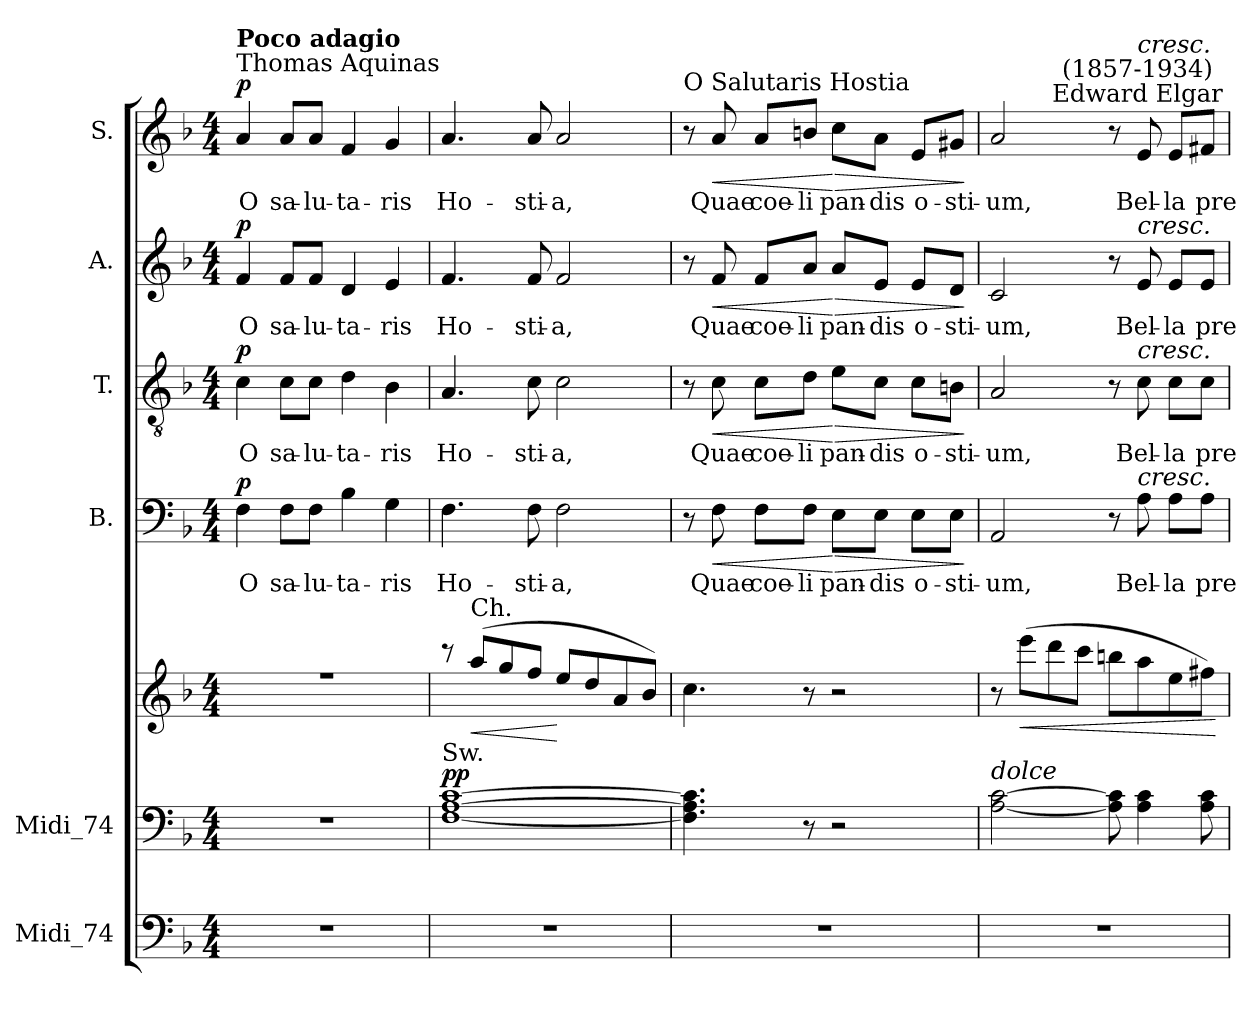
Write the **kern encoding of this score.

**kern	**kern	**kern	**dynam	**kern	**text	**dynam	**kern	**text	**dynam	**kern	**text	**dynam	**kern	**text	**dynam
*part6	*part5	*part5	*part5	*part4	*part4	*part4	*part3	*part3	*part3	*part2	*part2	*part2	*part1	*part1	*part1
*staff7	*staff6	*staff5	*staff5/6	*staff4	*staff4	*staff4	*staff3	*staff3	*staff3	*staff2	*staff2	*staff2	*staff1	*staff1	*staff1
*I"Midi_74	*I"Midi_74	*	*	*I"B.	*	*	*I"T.	*	*	*I"A.	*	*	*I"S.	*	*
*clefF4	*clefF4	*clefG2	*	*clefF4	*	*	*clefGv2	*	*	*clefG2	*	*	*clefG2	*	*
*k[b-]	*k[b-]	*k[b-]	*	*k[b-]	*	*	*k[b-]	*	*	*k[b-]	*	*	*k[b-]	*	*
*F:	*F:	*F:	*	*F:	*	*	*F:	*	*	*F:	*	*	*F:	*	*
*M4/4	*M4/4	*M4/4	*	*M4/4	*	*	*M4/4	*	*	*M4/4	*	*	*M4/4	*	*
*MM60	*MM60	*MM60	*	*MM60	*	*	*MM60	*	*	*MM60	*	*	*MM60	*	*
=1	=1	=1	=1	=1	=1	=1	=1	=1	=1	=1	=1	=1	=1	=1	=1
*	*	*^	*	*	*	*	*	*	*	*	*	*	*	*	*
!	!	!	!	!	!	!	!	!	!	!	!	!	!	!LO:TX:a:t=Thomas Aquinas	!	!
!	!	!	!	!	!	!	!	!	!	!	!	!	!	!LO:TX:a:B:t=Poco adagio	!	!
!	!	!	!	!	!	!LO:LY:b	!LO:DY:a	!	!LO:LY:b	!LO:DY:a	!	!LO:LY:b	!LO:DY:a	!	!LO:LY:b	!LO:DY:a
1r	1r	1r	1ryy	.	4F	O	p	4c	O	p	4f	O	p	4a	O	p
!	!	!	!	!	!	!LO:LY:b	!	!	!LO:LY:b	!	!	!LO:LY:b	!	!	!LO:LY:b	!
.	.	.	.	.	8FL	sa-	.	8cL	sa-	.	8fL	sa-	.	8aL	sa-	.
!	!	!	!	!	!	!LO:LY:b	!	!	!LO:LY:b	!	!	!LO:LY:b	!	!	!LO:LY:b	!
.	.	.	.	.	8FJ	-lu-	.	8cJ	-lu-	.	8fJ	-lu-	.	8aJ	-lu-	.
!	!	!	!	!	!	!LO:LY:b	!	!	!LO:LY:b	!	!	!LO:LY:b	!	!	!LO:LY:b	!
.	.	.	.	.	4B-	-ta-	.	4d	-ta-	.	4d	-ta-	.	4f	-ta-	.
!	!	!	!	!	!	!LO:LY:b	!	!	!LO:LY:b	!	!	!LO:LY:b	!	!	!LO:LY:b	!
.	.	.	.	.	4G	-ris	.	4B-	-ris	.	4e	-ris	.	4g	-ris	.
=2	=2	=2	=2	=2	=2	=2	=2	=2	=2	=2	=2	=2	=2	=2	=2	=2
!	!LO:TX:a:t=Sw.	!	!	!	!	!	!	!	!	!	!	!	!	!	!	!
!	!	!	!	!LO:DY:a=2	!	!LO:LY:b	!	!	!LO:LY:b	!	!	!LO:LY:b	!	!	!LO:LY:b	!
1r	[1F [1A [1c	8r	1ryy	pp	4.F	Ho-	.	4.A	Ho-	.	4.f	Ho-	.	4.a	Ho-	.
!	!	!LO:TX:a:t=Ch.	!	!	!	!	!	!	!	!	!	!	!	!	!	!
!	!	!	!	!LO:HP:b	!	!	!	!	!	!	!	!	!	!	!	!
.	.	(>8aaL	.	<	.	.	.	.	.	.	.	.	.	.	.	.
.	.	8gg	.	.	.	.	.	.	.	.	.	.	.	.	.	.
!	!	!	!	!	!	!LO:LY:b	!	!	!LO:LY:b	!	!	!LO:LY:b	!	!	!LO:LY:b	!
.	.	8ffJ	.	.	8F	-sti-	.	8c	-sti-	.	8f	-sti-	.	8a	-sti-	.
!	!	!	!	!	!	!LO:LY:b	!	!	!LO:LY:b	!	!	!LO:LY:b	!	!	!LO:LY:b	!
.	.	8eeL	.	[	2F	-a,	.	2c	-a,	.	2f	-a,	.	2a	-a,	.
.	.	8dd	.	.	.	.	.	.	.	.	.	.	.	.	.	.
.	.	8a	.	.	.	.	.	.	.	.	.	.	.	.	.	.
.	.	8b-J)	.	.	.	.	.	.	.	.	.	.	.	.	.	.
=3	=3	=3	=3	=3	=3	=3	=3	=3	=3	=3	=3	=3	=3	=3	=3	=3
!	!	!	!	!	!	!	!	!	!	!	!	!	!	!LO:TX:a:t=O Salutaris Hostia	!	!
1r	4.F] 4.A] 4.c]	4.cc	1ryy	.	8r	.	.	8r	.	.	8r	.	.	8r	.	.
!	!	!	!	!	!	!LO:LY:b	!LO:HP:b	!	!LO:LY:b	!LO:HP:b	!	!LO:LY:b	!LO:HP:b	!	!LO:LY:b	!LO:HP:b
.	.	.	.	.	8F	Quae	<	8c	Quae	<	8f	Quae	<	8a	Quae	<
!	!	!	!	!	!	!LO:LY:b	!	!	!LO:LY:b	!	!	!LO:LY:b	!	!	!LO:LY:b	!
.	.	.	.	.	8FL	coe-	.	8cL	coe-	.	8fL	coe-	.	8aL	coe-	.
!	!	!	!	!	!	!LO:LY:b	!	!	!LO:LY:b	!	!	!LO:LY:b	!	!	!LO:LY:b	!
.	8r	8r	.	.	8FJ	-li	.	8dJ	-li	.	8aJ	-li	.	8bnJ	-li	.
!	!	!	!	!	!	!LO:LY:b	!LO:HP:n=1:b	!	!LO:LY:b	!LO:HP:n=1:b	!	!LO:LY:b	!LO:HP:n=1:b	!	!LO:LY:b	!LO:HP:n=1:b
.	2r	2r	.	.	8EL	pan-	[ >	8eL	pan-	[ >	8aL	pan-	[ >	8ccL	pan-	[ >
!	!	!	!	!	!	!LO:LY:b	!	!	!LO:LY:b	!	!	!LO:LY:b	!	!	!LO:LY:b	!
.	.	.	.	.	8EJ	-dis	.	8cJ	-dis	.	8eJ	-dis	.	8aJ	-dis	.
!	!	!	!	!	!	!LO:LY:b	!	!	!LO:LY:b	!	!	!LO:LY:b	!	!	!LO:LY:b	!
.	.	.	.	.	8EL	o-	.	8cL	o-	.	8eL	o-	.	8eL	o-	.
!	!	!	!	!	!	!LO:LY:b	!	!	!LO:LY:b	!	!	!LO:LY:b	!	!	!LO:LY:b	!
.	.	.	.	.	8EJ	-sti-	.	8BnJ	-sti-	.	8dJ	-sti-	.	8g#XJ	-sti-	.
*	*	*v	*v	*	*	*	*	*	*	*	*	*	*	*	*	*
.	.	.	.	.	.	]	.	.	]	.	.	]	.	.	]
=4	=4	=4	=4	=4	=4	=4	=4	=4	=4	=4	=4	=4	=4	=4	=4
*	*	*^	*	*	*	*	*	*	*	*	*	*	*	*	*
!	!LO:TX:a:i:t=dolce	!	!	!	!	!	!	!	!	!	!	!	!	!	!	!
!	!	!	!	!	!	!LO:LY:b	!	!	!LO:LY:b	!	!	!LO:LY:b	!	!	!LO:LY:b	!
1r	[2A [2c	8r	1ryy	.	2AA	-um,	.	2A	-um,	.	2c	-um,	.	2a	-um,	.
!	!	!	!	!LO:HP:b	!	!	!	!	!	!	!	!	!	!	!	!
.	.	(>8eeeL	.	<	.	.	.	.	.	.	.	.	.	.	.	.
.	.	8ddd	.	.	.	.	.	.	.	.	.	.	.	.	.	.
.	.	8cccJ	.	.	.	.	.	.	.	.	.	.	.	.	.	.
.	8A] 8c]	8bbnL	.	.	8r	.	.	8r	.	.	8r	.	.	8r	.	.
!	!	!	!	!	!	!	!	!	!	!	!	!	!	!LO:TX:a:cj:t=Edward Elgar	!	!
!	!	!	!	!	!	!	!	!	!	!	!	!	!	!LO:TX:a:cj:t=(1857-1934)	!	!
!	!	!	!	!	!	!	!	!	!	!	!	!	!	!LO:TX:a:i:t=cresc.	!	!
!	!	!	!	!	!	!	!	!	!	!	!LO:TX:a:i:t=cresc.	!	!	!	!	!
!	!	!	!	!	!	!	!	!LO:TX:a:i:t=cresc.	!	!	!	!	!	!	!	!
!	!	!	!	!	!LO:TX:a:i:t=cresc.	!	!	!	!	!	!	!	!	!	!	!
!	!	!	!	!	!	!LO:LY:b	!	!	!LO:LY:b	!	!	!LO:LY:b	!	!	!LO:LY:b	!
.	4A 4c	8aa	.	.	8A	Bel-	.	8c	Bel-	.	8e	Bel-	.	8e	Bel-	.
!	!	!	!	!	!	!LO:LY:b	!	!	!LO:LY:b	!	!	!LO:LY:b	!	!	!LO:LY:b	!
.	.	8ee	.	.	8AL	-la	.	8cL	-la	.	8eL	-la	.	8eL	-la	.
!	!	!	!	!	!	!LO:LY:b	!	!	!LO:LY:b	!	!	!LO:LY:b	!	!	!LO:LY:b	!
.	8A 8c	8ff#XJ)	.	.	8AJ	pre-	.	8cJ	pre-	.	8eJ	pre-	.	8f#XJ	pre-	.
*	*	*v	*v	*	*	*	*	*	*	*	*	*	*	*	*	*
.	.	.	[	.	.	.	.	.	.	.	.	.	.	.	.
=	=	=	=	=	=	=	=	=	=	=	=	=	=	=	=
*-	*-	*-	*-	*-	*-	*-	*-	*-	*-	*-	*-	*-	*-	*-	*-
